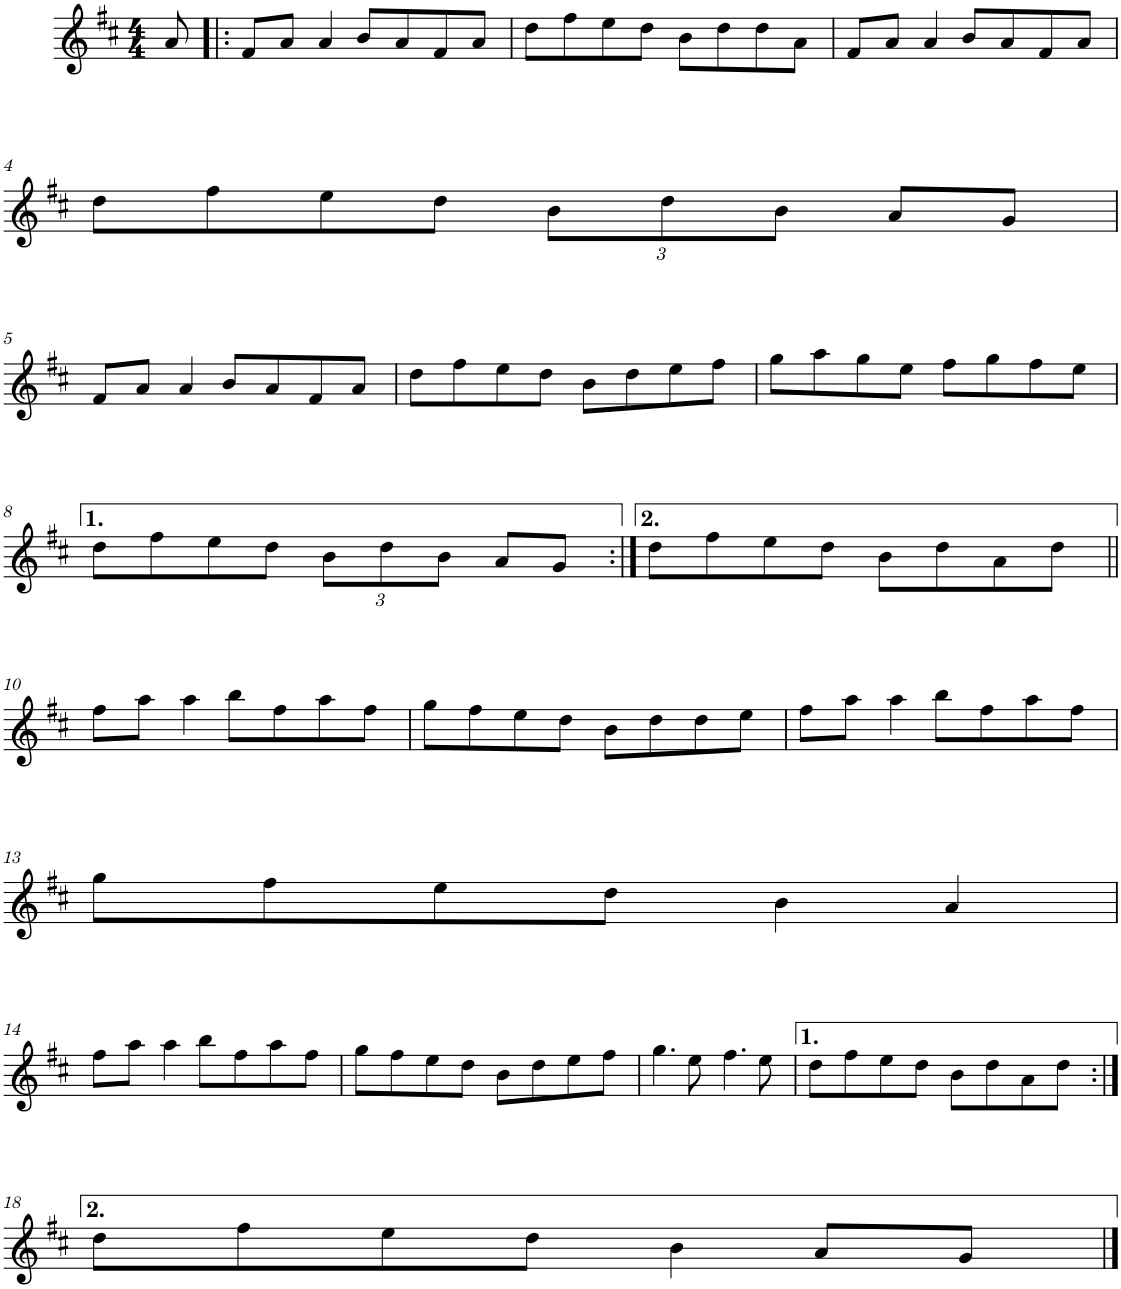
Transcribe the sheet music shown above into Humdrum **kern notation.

**kern
*part1
*staff1
*I"Voice
*I'V
*clefG2
*k[f#c#]
*M4/4
=
8a/
=1!|:
8f#/L
8a/J
4a/
8b/L
8a/
8f#/
8a/J
=2
8dd\L
8ff#\
8ee\
8dd\J
8b\L
8dd\
8dd\
8a\J
=3
8f#/L
8a/J
4a/
8b/L
8a/
8f#/
8a/J
!!LO:LB:g=z
=4
8dd\L
8ff#\
8ee\
8dd\J
*Xbrackettup
12b\L
12dd\
12b\J
8a/L
8g/J
!!LO:LB:g=z
=5
8f#/L
8a/J
4a/
8b/L
8a/
8f#/
8a/J
=6
8dd\L
8ff#\
8ee\
8dd\J
8b\L
8dd\
8ee\
8ff#\J
=7
8gg\L
8aa\
8gg\
8ee\J
8ff#\L
8gg\
8ff#\
8ee\J
!!LO:LB:g=z
=8
8dd\L
8ff#\
8ee\
8dd\J
12b\L
12dd\
12b\J
8a/L
8g/J
=9:|!
8dd\L
8ff#\
8ee\
8dd\J
8b\L
8dd\
8a\
8dd\J
!!LO:LB:g=z
=10||
8ff#\L
8aa\J
4aa\
8bb\L
8ff#\
8aa\
8ff#\J
=11
8gg\L
8ff#\
8ee\
8dd\J
8b\L
8dd\
8dd\
8ee\J
=12
8ff#\L
8aa\J
4aa\
8bb\L
8ff#\
8aa\
8ff#\J
!!LO:LB:g=z
=13
8gg\L
8ff#\
8ee\
8dd\J
4b\
4a/
!!LO:LB:g=z
=14
8ff#\L
8aa\J
4aa\
8bb\L
8ff#\
8aa\
8ff#\J
=15
8gg\L
8ff#\
8ee\
8dd\J
8b\L
8dd\
8ee\
8ff#\J
=16
4.gg\
8ee\
4.ff#\
8ee\
=17
8dd\L
8ff#\
8ee\
8dd\J
8b\L
8dd\
8a\
8dd\J
!!LO:LB:g=z
=18:|!
8dd\L
8ff#\
8ee\
8dd\J
4b\
8a/L
8g/J
==
*-
